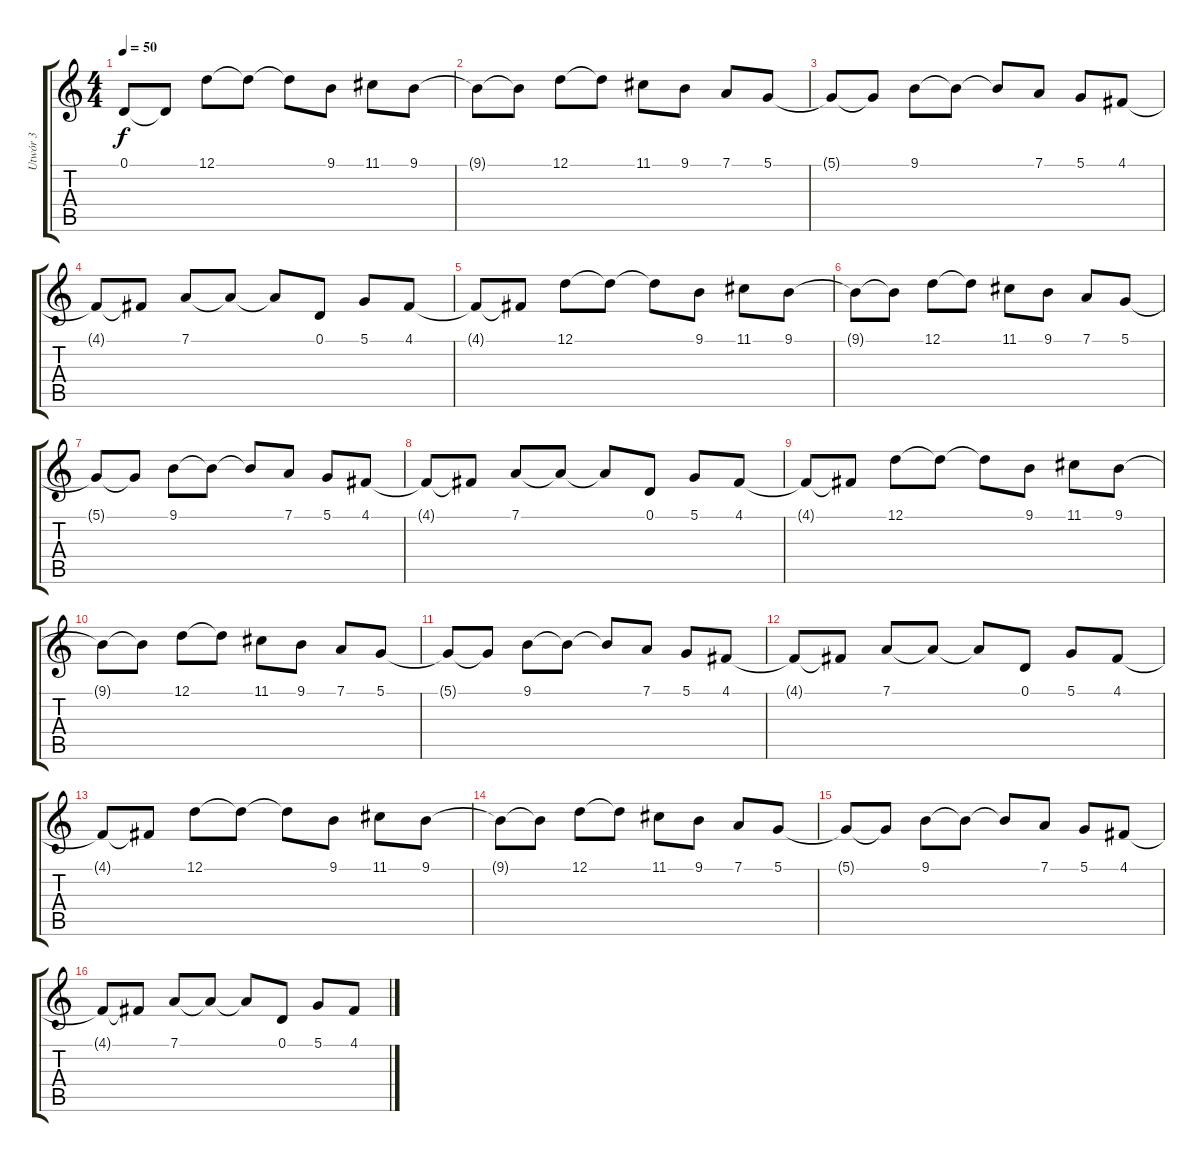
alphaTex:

\track ("Utwór 3" "Utwór 3") {instrument fx2soundtrack}
\staff {score tabs}
\tuning (D4 A3 F3 C3 G2 D2) {hide}
\ts (4 4)
\tempo 50
\clef g2
\ks c
0.1.8{dy f instrument fx2soundtrack} 0.1{t}.8 12.1.8 12.1{t}.8 12.1{t}.8 9.1.8 11.1.8 9.1.8 |
9.1{t}.8 9.1{t}.8 12.1.8 12.1{t}.8 11.1.8 9.1.8 7.1.8 5.1.8 |
5.1{t}.8 5.1{t}.8 9.1.8 9.1{t}.8 9.1{t}.8 7.1.8 5.1.8 4.1.8 |
4.1{t}.8 4.1{t}.8 7.1.8 7.1{t}.8 7.1{t}.8 0.1.8 5.1.8 4.1.8 |
4.1{t}.8 4.1{t}.8 12.1.8 12.1{t}.8 12.1{t}.8 9.1.8 11.1.8 9.1.8 |
9.1{t}.8 9.1{t}.8 12.1.8 12.1{t}.8 11.1.8 9.1.8 7.1.8 5.1.8 |
5.1{t}.8 5.1{t}.8 9.1.8 9.1{t}.8 9.1{t}.8 7.1.8 5.1.8 4.1.8 |
4.1{t}.8 4.1{t}.8 7.1.8 7.1{t}.8 7.1{t}.8 0.1.8 5.1.8 4.1.8 |
4.1{t}.8 4.1{t}.8 12.1.8 12.1{t}.8 12.1{t}.8 9.1.8 11.1.8 9.1.8 |
9.1{t}.8 9.1{t}.8 12.1.8 12.1{t}.8 11.1.8 9.1.8 7.1.8 5.1.8 |
5.1{t}.8 5.1{t}.8 9.1.8 9.1{t}.8 9.1{t}.8 7.1.8 5.1.8 4.1.8 |
4.1{t}.8 4.1{t}.8 7.1.8 7.1{t}.8 7.1{t}.8 0.1.8 5.1.8 4.1.8 |
4.1{t}.8 4.1{t}.8 12.1.8 12.1{t}.8 12.1{t}.8 9.1.8 11.1.8 9.1.8 |
9.1{t}.8 9.1{t}.8 12.1.8 12.1{t}.8 11.1.8 9.1.8 7.1.8 5.1.8 |
5.1{t}.8 5.1{t}.8 9.1.8 9.1{t}.8 9.1{t}.8 7.1.8 5.1.8 4.1.8 |
4.1{t}.8 4.1{t}.8 7.1.8 7.1{t}.8 7.1{t}.8 0.1.8 5.1.8 4.1.8
